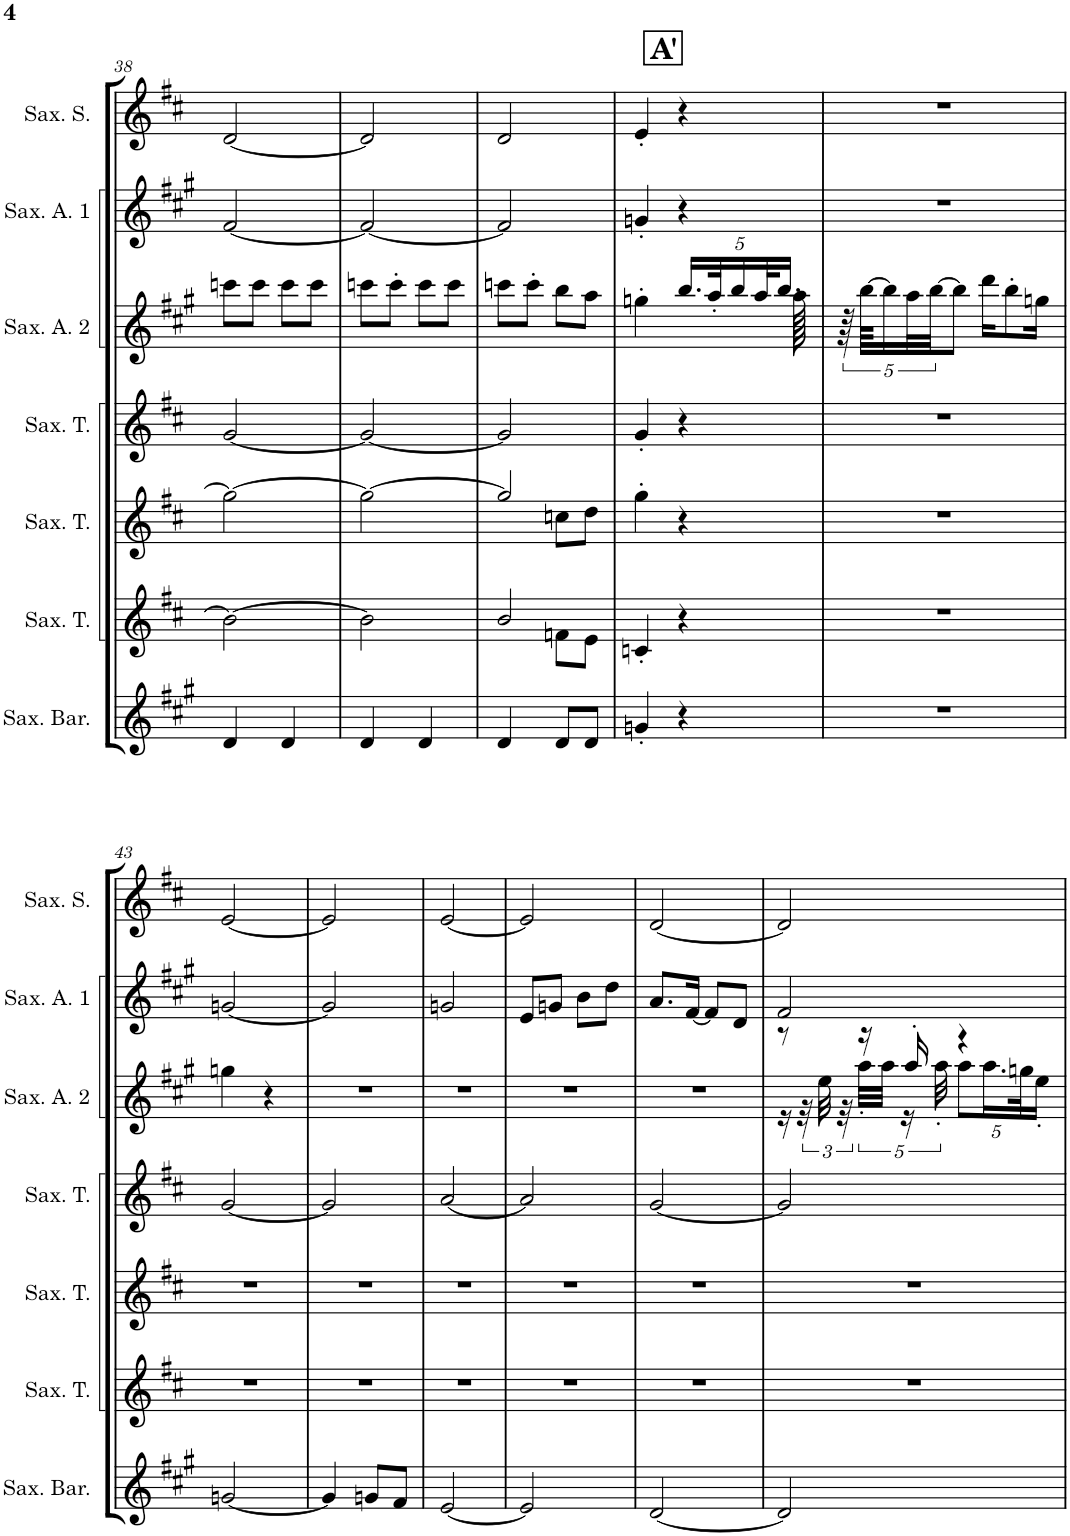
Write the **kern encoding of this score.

**kern	**kern	**kern	**kern	**kern	**kern	**kern
*part7	*part6	*part5	*part4	*part3	*part2	*part1
*staff7	*staff6	*staff5	*staff4	*staff3	*staff2	*staff1
*I"Saxophone Baryton	*I"Saxophone Ténor	*I"Saxophone Ténor	*I"Saxophone Ténor	*I"Saxophone Alto 2	*I"Saxophone Alto 1	*I"Saxophone Soprano
*I'Sax. Bar.	*I'Sax. T.	*I'Sax. T.	*I'Sax. T.	*I'Sax. A. 2	*I'Sax. A. 1	*I'Sax. S.
!!LO:PB:g=z
*clefG2	*clefG2	*clefG2	*clefG2	*clefG2	*clefG2	*clefG2
*Trd12c21	*Trd8c14	*Trd8c14	*Trd8c14	*Trd5c9	*Trd5c9	*Trd1c2
*k[f#c#g#]	*k[f#c#]	*k[f#c#]	*k[f#c#]	*k[f#c#g#]	*k[f#c#g#]	*k[f#c#]
*M2/4	*M2/4	*M2/4	*M2/4	*M2/4	*M2/4	*M2/4
=38	=38	=38	=38	=38	=38	=38
4d/	2b\_	2gg\_	[2g/	8cccn\L	[2f#/	[2d/
.	.	.	.	8ccc\J	.	.
4d/	.	.	.	8ccc\L	.	.
.	.	.	.	8ccc\J	.	.
=39	=39	=39	=39	=39	=39	=39
4d/	2b\]	2gg\_	2g/_	8cccn\L	2f#/_	2d/]
.	.	.	.	8ccc'\J	.	.
4d/	.	.	.	8ccc\L	.	.
.	.	.	.	8ccc\J	.	.
=40	=40	=40	=40	=40	=40	=40
*	*^	*^	*	*	*	*
4d/	2b/	4ryy	2gg/]	4ryy	2g/]	8cccn\L	2f#/]	2d/
.	.	.	.	.	.	8ccc'\J	.	.
8d/L	.	8fn\L	.	8ccn\L	.	8bb\L	.	.
8d/J	.	8e\J	.	8dd\J	.	8aa\J	.	.
*	*v	*v	*	*	*	*	*	*
*	*	*v	*v	*	*	*	*
!!LO:REH:place=s1:a:B:cj:fs=14:t=A'
=41	=41	=41	=41	=41	=41	=41
*	*	*	*	*^	*	*
4gn'/	4cn'/	4gg'\	4g'/	4ggn'\	16...ryy	4gn'/	4e'/
*	*	*	*	*v	*v	*	*
*	*	*	*	*Xbrackettup	*	*
4r	4r	4r	4r	20.bb/LL	4r	4r
.	.	.	.	40aa'/K	.	.
.	.	.	.	20bb/	.	.
.	.	.	.	40aa/K	.	.
.	.	.	.	20.bb/JJ	.	.
*	*	*	*	*^	*	*
.	.	.	.	.	128aa\	.	.
*	*	*	*	*v	*v	*	*
=42	=42	=42	=42	=42	=42	=42
*	*	*	*	*brackettup	*	*
2r	2r	2r	2r	80r	2r	2r
.	.	.	.	[80bb\KKLL	.	.
.	.	.	.	20bb\]	.	.
.	.	.	.	40aa\L	.	.
.	.	.	.	[40bb\JJ	.	.
.	.	.	.	8bb\J]	.	.
.	.	.	.	16ddd\KL	.	.
.	.	.	.	8bb'\	.	.
.	.	.	.	16ggn\Jk	.	.
!!LO:LB:g=z
=43	=43	=43	=43	=43	=43	=43
[2gn/	2r	2r	[2g/	4ggn\	[2gn/	[2e/
.	.	.	.	4r	.	.
=44	=44	=44	=44	=44	=44	=44
4g/]	2r	2r	2g/]	2r	2g/]	2e/]
8gn/L	.	.	.	.	.	.
8f#/J	.	.	.	.	.	.
=45	=45	=45	=45	=45	=45	=45
[2e/	2r	2r	[2a/	2r	2gn/	[2e/
=46	=46	=46	=46	=46	=46	=46
2e/]	2r	2r	2a/]	2r	8e/L	2e/]
.	.	.	.	.	8gn/J	.
.	.	.	.	.	8b\L	.
.	.	.	.	.	8dd\J	.
=47	=47	=47	=47	=47	=47	=47
[2d/	2r	2r	[2g/	2r	8.a/L	[2d/
.	.	.	.	.	[16f#/Jk	.
.	.	.	.	.	8f#/L]	.
.	.	.	.	.	8d/J	.
=48	=48	=48	=48	=48	=48	=48
*	*	*	*	*^	*	*
2d/]	2r	2r	2g/]	8r	16r	2f#/	2d/]
.	.	.	.	.	48r	.	.
.	.	.	.	.	48ee\	.	.
.	.	.	.	.	48r	.	.
.	.	.	.	16r	40aa'\LLL	.	.
.	.	.	.	.	40aa\JJJ	.	.
.	.	.	.	.	20r	.	.
.	.	.	.	16aa'/	.	.	.
.	.	.	.	.	40aa'\	.	.
*	*	*	*	*	*Xbrackettup	*	*
.	.	.	.	4r	10aa\L	.	.
.	.	.	.	.	20.aa\L	.	.
.	.	.	.	.	40ggn\K	.	.
.	.	.	.	.	20ee'\JJ	.	.
*	*	*	*	*v	*v	*	*
=	=	=	=	=	=	=
*-	*-	*-	*-	*-	*-	*-
